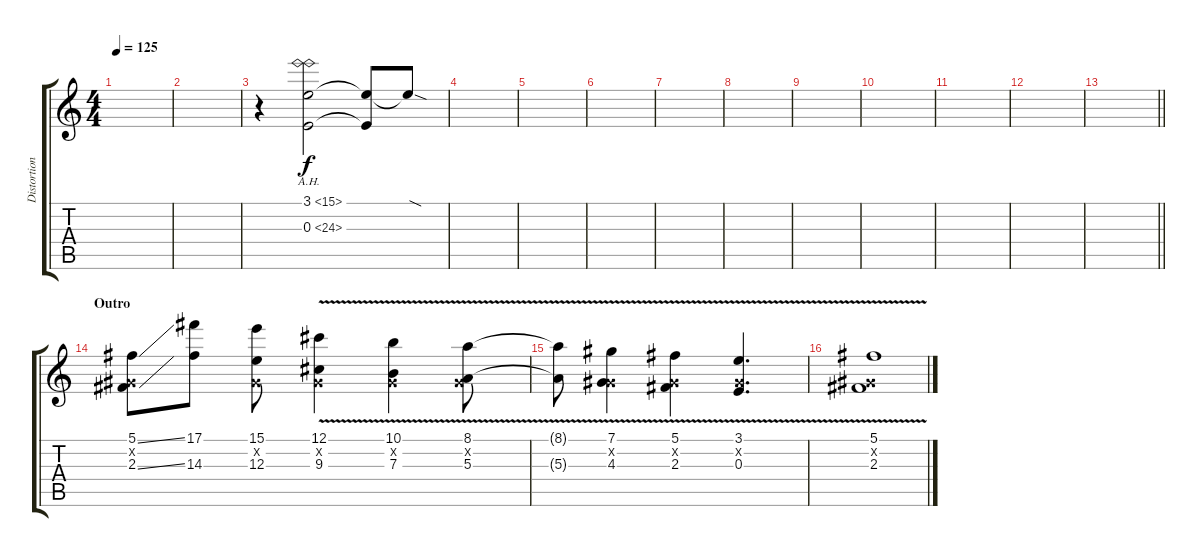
\track ("Distortion 03 - SE" "Distortion") {instrument overdrivenguitar}
\staff {score tabs}
\tuning (Db4 Ab3 E3 B2 Gb2 B1) {hide}
\ts (4 4)
\tempo 125
\clef g2
\ks c
|
|
r.4 (3.1{ah 12} 0.3{ah 24}).2 (3.1{t} 0.3{t}).8 3.1{sod t}.8 |
|
|
|
|
|
|
|
|
|
\barLineRight lightlight
|
\section ("" "Outro")
(5.1{ss} 0.2{x} 2.3{ss}).8{volume 7 balance 4} (17.1 14.3).8 (15.1 0.2{x} 12.3).8 (12.1{v} 0.2{x} 9.3{v}).4 (10.1{v} 0.2{x} 7.3{v}).4 (8.1{v} 0.2{x} 5.3{v}).8 |
(8.1{t} 5.3{t}).8 (7.1{v} 0.2{x} 4.3{v}).4 (5.1{v} 0.2{x} 2.3{v}).4 (3.1{v} 0.2{x} 0.3{v}).4{d} |
(5.1{v} 0.2{x} 2.3{v}).1
